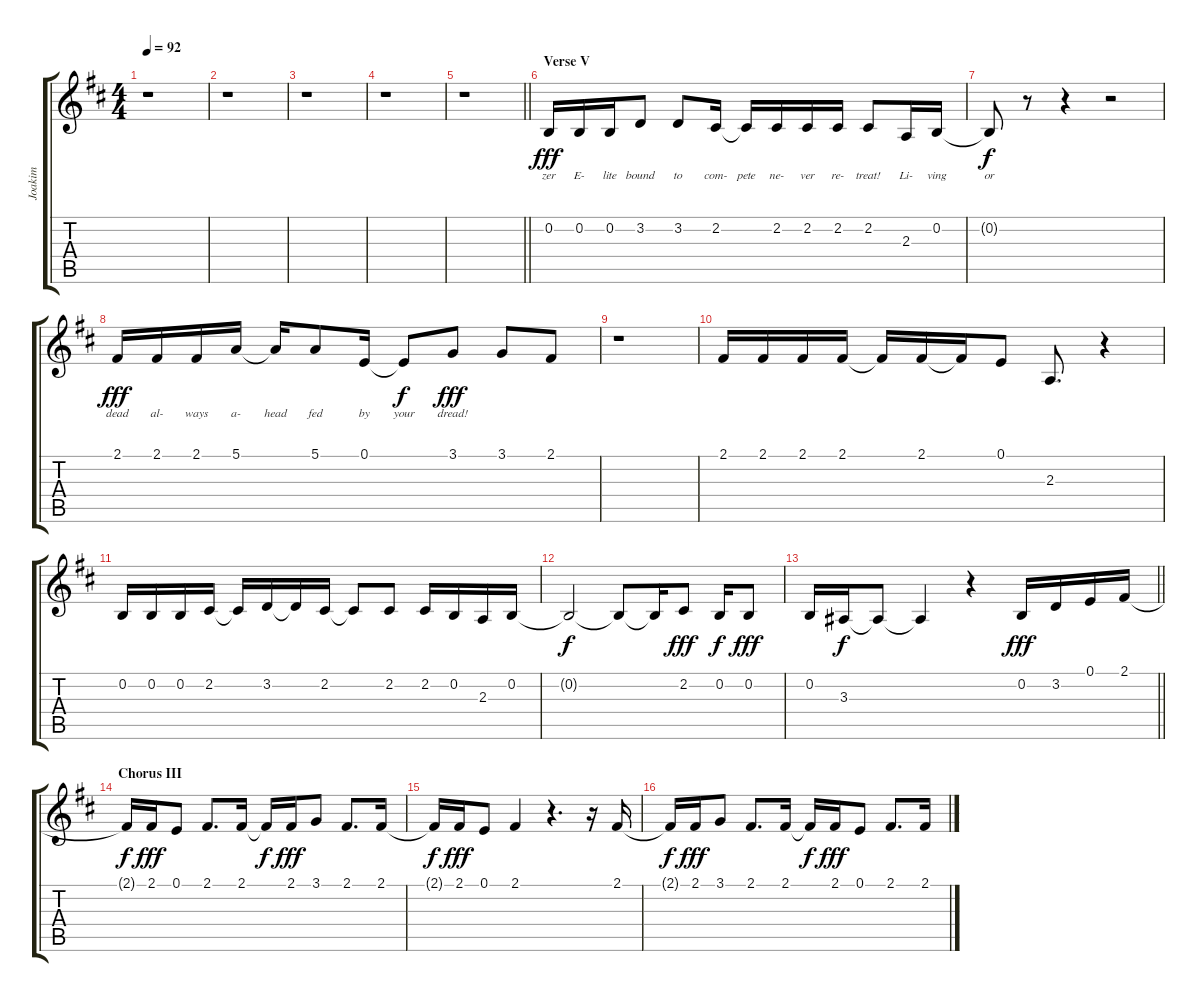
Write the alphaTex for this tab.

\track ("Joakim" "Joakim") {instrument baritonesax}
\staff {score tabs}
\tuning (E4 B3 G3 D3 A2 E2) {hide}
\ts (4 4)
\tempo 92
\clef g2
\ks bminor
r.1{dy fff} |
r.1 |
r.1 |
r.1 |
\barLineRight lightlight
r.1 |
\section ("" "Verse V")
0.2.16{lyrics (0 "zer") lyrics (1 "") lyrics (2 "") lyrics (3 "") lyrics (4 "")} 0.2.16{lyrics (0 "E-") lyrics (1 "") lyrics (2 "") lyrics (3 "") lyrics (4 "")} 0.2.16{lyrics (0 "lite") lyrics (1 "") lyrics (2 "") lyrics (3 "") lyrics (4 "")} 3.2.8{lyrics (0 "bound") lyrics (1 "") lyrics (2 "") lyrics (3 "") lyrics (4 "")} 3.2.8{lyrics (0 "to") lyrics (1 "") lyrics (2 "") lyrics (3 "") lyrics (4 "")} 2.2.16{lyrics (0 "com-") lyrics (1 "") lyrics (2 "") lyrics (3 "") lyrics (4 "")} 2.2{t}.16{lyrics (0 "pete") lyrics (1 "") lyrics (2 "") lyrics (3 "") lyrics (4 "")} 2.2.16{lyrics (0 "ne-") lyrics (1 "") lyrics (2 "") lyrics (3 "") lyrics (4 "")} 2.2.16{lyrics (0 "ver") lyrics (1 "") lyrics (2 "") lyrics (3 "") lyrics (4 "")} 2.2.16{lyrics (0 "re-") lyrics (1 "") lyrics (2 "") lyrics (3 "") lyrics (4 "")} 2.2.8{lyrics (0 "treat!") lyrics (1 "") lyrics (2 "") lyrics (3 "") lyrics (4 "")} 2.3.16{lyrics (0 "Li-") lyrics (1 "") lyrics (2 "") lyrics (3 "") lyrics (4 "")} 0.2.16{lyrics (0 "ving") lyrics (1 "") lyrics (2 "") lyrics (3 "") lyrics (4 "")} |
0.2{t}.8{lyrics (0 "or") lyrics (1 "") lyrics (2 "") lyrics (3 "") lyrics (4 "") dy f} r.8 r.4 r.2 |
2.1.16{lyrics (0 "dead") lyrics (1 "") lyrics (2 "") lyrics (3 "") lyrics (4 "") dy fff} 2.1.16{lyrics (0 "al-") lyrics (1 "") lyrics (2 "") lyrics (3 "") lyrics (4 "")} 2.1.16{lyrics (0 "ways") lyrics (1 "") lyrics (2 "") lyrics (3 "") lyrics (4 "")} 5.1.16{lyrics (0 "a-") lyrics (1 "") lyrics (2 "") lyrics (3 "") lyrics (4 "")} 5.1{t}.16{lyrics (0 "head") lyrics (1 "") lyrics (2 "") lyrics (3 "") lyrics (4 "")} 5.1.8{lyrics (0 "fed") lyrics (1 "") lyrics (2 "") lyrics (3 "") lyrics (4 "")} 0.1.16{lyrics (0 "by") lyrics (1 "") lyrics (2 "") lyrics (3 "") lyrics (4 "")} 0.1{t}.8{lyrics (0 "your") lyrics (1 "") lyrics (2 "") lyrics (3 "") lyrics (4 "") dy f} 3.1.8{lyrics (0 "dread!") lyrics (1 "") lyrics (2 "") lyrics (3 "") lyrics (4 "") dy fff} 3.1.8 2.1.8 |
r.1 |
2.1.16 2.1.16 2.1.16 2.1.16 2.1{t}.16 2.1.16 2.1{t}.16 0.1.8 2.3.8{d} r.4 |
0.2.16 0.2.16 0.2.16 2.2.16 2.2{t}.16 3.2.16 3.2{t}.16 2.2.16 2.2{t}.8 2.2.8 2.2.16 0.2.16 2.3.16 0.2.16 |
0.2{t}.2{dy f} 0.2{t}.8 0.2{t}.16 2.2.8{dy fff} 0.2.16{dy f} 0.2.8{dy fff} |
\barLineRight lightlight
0.2.16 3.3.16{dy f} 3.3{t}.8 3.3{t}.4 r.4 0.2.16{dy fff} 3.2.16 0.1.16 2.1.16 |
\section ("" "Chorus III")
2.1{t}.16{dy f} 2.1.16{dy fff} 0.1.8 2.1.8{d} 2.1.16 2.1{t}.16{dy f} 2.1.16{dy fff} 3.1.8 2.1.8{d} 2.1.16 |
2.1{t}.16{dy f} 2.1.16{dy fff} 0.1.8 2.1.4 r.4{d} r.16 2.1.16 |
2.1{t}.16{dy f} 2.1.16{dy fff} 3.1.8 2.1.8{d} 2.1.16 2.1{t}.16{dy f} 2.1.16{dy fff} 0.1.8 2.1.8{d} 2.1.16
